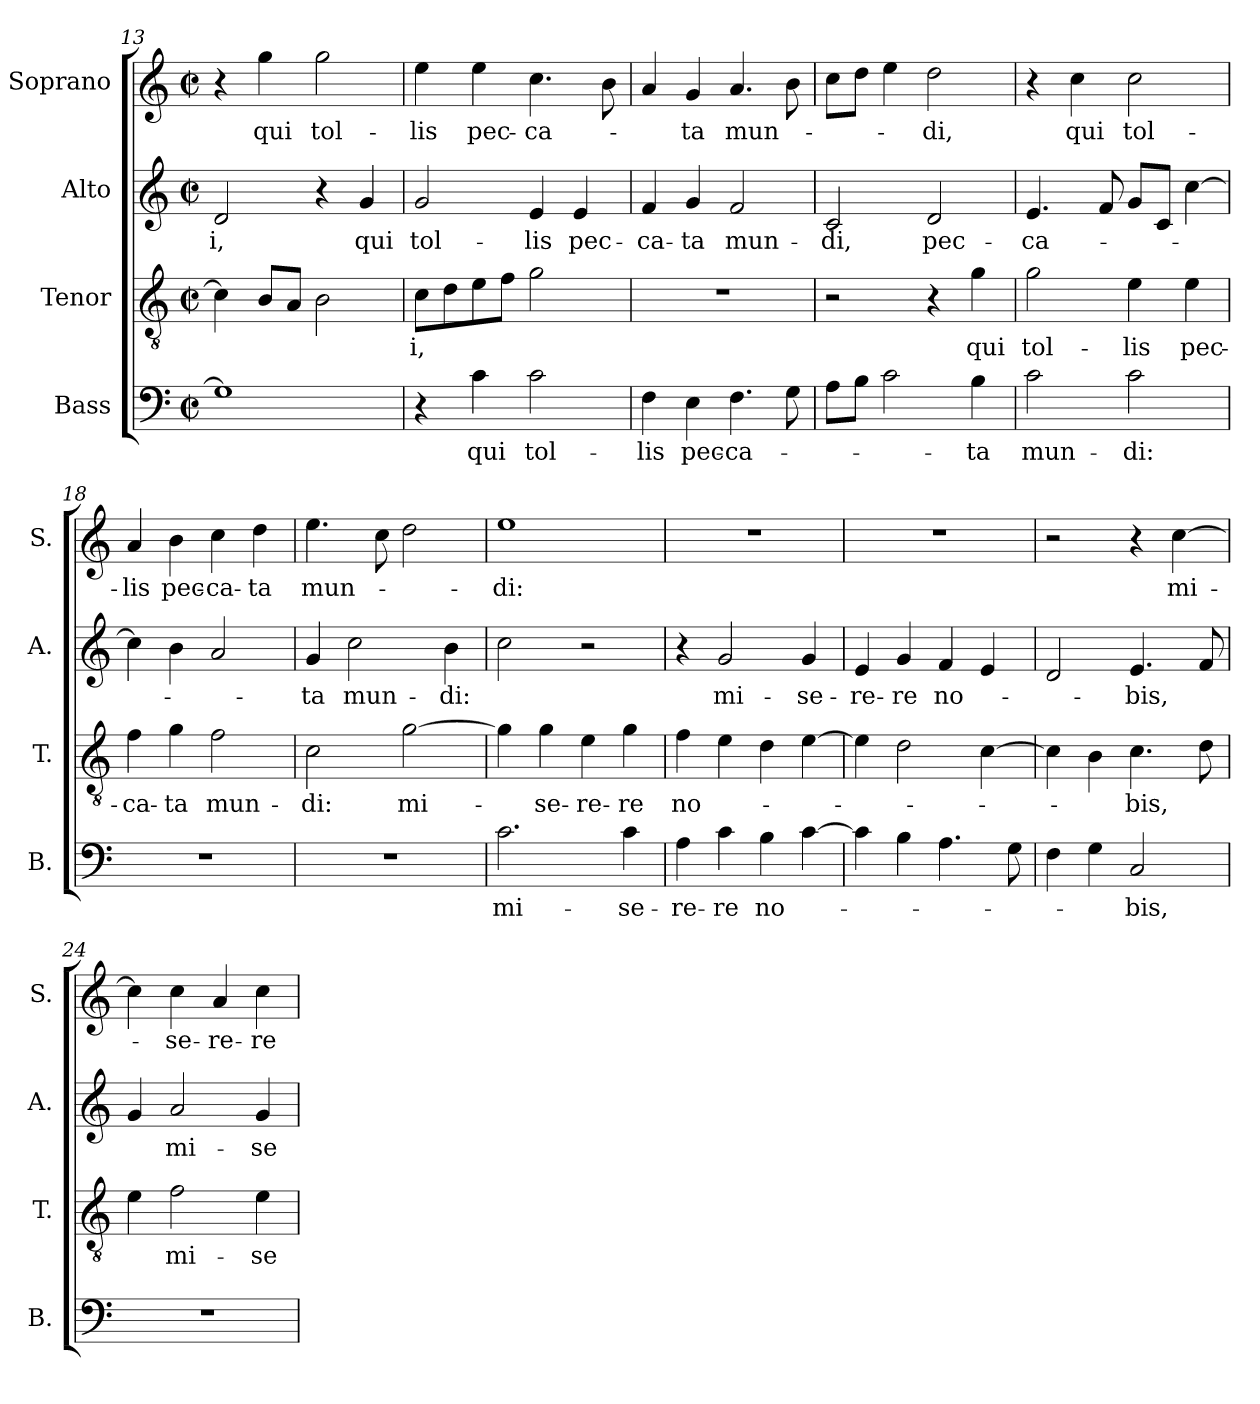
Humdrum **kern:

**kern	**text	**kern	**text	**kern	**text	**kern	**text
*part4	*part4	*part3	*part3	*part2	*part2	*part1	*part1
*staff4	*staff4	*staff3	*staff3	*staff2	*staff2	*staff1	*staff1
*I"Bass	*	*I"Tenor	*	*I"Alto	*	*I"Soprano	*
*I'B.	*	*I'T.	*	*I'A.	*	*I'S.	*
*clefF4	*	*clefGv2	*	*clefG2	*	*clefG2	*
*	*	*ITrd7c12	*	*	*	*	*
*k[]	*	*k[]	*	*k[]	*	*k[]	*
*C:	*	*C:	*	*C:	*	*C:	*
*M2/2	*	*M2/2	*	*M2/2	*	*M2/2	*
*met(c|)	*	*met(c|)	*	*met(c|)	*	*met(c|)	*
=13	=13	=13	=13	=13	=13	=13	=13
!	!	!	!	!	!LO:LY:b	!	!
1G]	.	4C\]	.	2d/	-i,	4r	.
!	!	!	!	!	!	!	!LO:LY:b
.	.	8BB/L	.	.	.	4gg\	qui
.	.	8AA/J	.	.	.	.	.
!	!	!	!	!	!	!	!LO:LY:b
.	.	2BB\	.	4r	.	2gg\	tol-
!	!	!	!	!	!LO:LY:b	!	!
.	.	.	.	4g/	qui	.	.
=14	=14	=14	=14	=14	=14	=14	=14
!	!	!	!LO:LY:b	!	!LO:LY:b	!	!LO:LY:b
4r	.	8C\L	-i,	2g/	tol-	4ee\	-lis
.	.	8D\	.	.	.	.	.
!	!LO:LY:b	!	!	!	!	!	!LO:LY:b
4c\	qui	8E\	.	.	.	4ee\	pec-
.	.	8F\J	.	.	.	.	.
!	!LO:LY:b	!	!	!	!LO:LY:b	!	!LO:LY:b
2c\	tol-	2G\	.	4e/	-lis	4.cc\	-ca-
!	!	!	!	!	!LO:LY:b	!	!
.	.	.	.	4e/	pec-	.	.
.	.	.	.	.	.	8b\	.
=15	=15	=15	=15	=15	=15	=15	=15
!	!LO:LY:b	!	!	!	!LO:LY:b	!	!
4F\	-lis	1r	.	4f/	-ca-	4a/	.
!	!LO:LY:b	!	!	!	!LO:LY:b	!	!LO:LY:b
4E\	pec-	.	.	4g/	-ta	4g/	-ta
!	!LO:LY:b	!	!	!	!LO:LY:b	!	!LO:LY:b
4.F\	-ca-	.	.	2f/	mun-	4.a/	mun-
8G\	.	.	.	.	.	8b\	.
=16	=16	=16	=16	=16	=16	=16	=16
!	!	!	!	!	!LO:LY:b	!	!
8A\L	.	2r	.	2c/	-di,	8cc\L	.
8B\J	.	.	.	.	.	8dd\J	.
2c\	.	.	.	.	.	4ee\	.
!	!	!	!	!	!LO:LY:b	!	!LO:LY:b
.	.	4r	.	2d/	pec-	2dd\	-di,
!	!LO:LY:b	!	!LO:LY:b	!	!	!	!
4B\	-ta	4G\	qui	.	.	.	.
=17	=17	=17	=17	=17	=17	=17	=17
!	!LO:LY:b	!	!LO:LY:b	!	!LO:LY:b	!	!
2c\	mun-	2G\	tol-	4.e/	-ca-	4r	.
!	!	!	!	!	!	!	!LO:LY:b
.	.	.	.	.	.	4cc\	qui
.	.	.	.	8f/	.	.	.
!	!LO:LY:b	!	!LO:LY:b	!	!	!	!LO:LY:b
2c\	-di:	4E\	-lis	8g/L	.	2cc\	tol-
.	.	.	.	8c/J	.	.	.
!	!	!	!LO:LY:b	!	!	!	!
.	.	4E\	pec-	[>4cc\	.	.	.
!!LO:PB:g=z
=18	=18	=18	=18	=18	=18	=18	=18
!	!	!	!LO:LY:b	!	!	!	!LO:LY:b
1r	.	4F\	-ca-	4cc\]	.	4a/	-lis
!	!	!	!LO:LY:b	!	!	!	!LO:LY:b
.	.	4G\	-ta	4b\	.	4b\	pec-
!	!	!	!LO:LY:b	!	!	!	!LO:LY:b
.	.	2F\	mun-	2a/	.	4cc\	-ca-
!	!	!	!	!	!	!	!LO:LY:b
.	.	.	.	.	.	4dd\	-ta
=19	=19	=19	=19	=19	=19	=19	=19
!	!	!	!LO:LY:b	!	!LO:LY:b	!	!LO:LY:b
1r	.	2C\	-di:	4g/	-ta	4.ee\	mun-
!	!	!	!	!	!LO:LY:b	!	!
.	.	.	.	2cc\	mun-	.	.
.	.	.	.	.	.	8cc\	.
!	!	!	!LO:LY:b	!	!	!	!
.	.	[>2G\	mi-	.	.	2dd\	.
!	!	!	!	!	!LO:LY:b	!	!
.	.	.	.	4b\	-di:	.	.
=20	=20	=20	=20	=20	=20	=20	=20
!	!LO:LY:b	!	!	!	!	!	!LO:LY:b
2.c\	mi-	4G\]	.	2cc\	.	1ee	-di:
!	!	!	!LO:LY:b	!	!	!	!
.	.	4G\	-se-	.	.	.	.
!	!	!	!LO:LY:b	!	!	!	!
.	.	4E\	-re-	2r	.	.	.
!	!LO:LY:b	!	!LO:LY:b	!	!	!	!
4c\	-se-	4G\	-re	.	.	.	.
=21	=21	=21	=21	=21	=21	=21	=21
!	!LO:LY:b	!	!LO:LY:b	!	!	!	!
4A\	-re-	4F\	no-	4r	.	1r	.
!	!LO:LY:b	!	!	!	!LO:LY:b	!	!
4c\	-re	4E\	.	2g/	mi-	.	.
!	!LO:LY:b	!	!	!	!	!	!
4B\	no-	4D\	.	.	.	.	.
!	!	!	!	!	!LO:LY:b	!	!
[>4c\	.	[>4E\	.	4g/	-se-	.	.
=22	=22	=22	=22	=22	=22	=22	=22
!	!	!	!	!	!LO:LY:b	!	!
4c\]	.	4E\]	.	4e/	-re-	1r	.
!	!	!	!	!	!LO:LY:b	!	!
4B\	.	2D\	.	4g/	-re	.	.
!	!	!	!	!	!LO:LY:b	!	!
4.A\	.	.	.	4f/	no-	.	.
.	.	[>4C\	.	4e/	.	.	.
8G\	.	.	.	.	.	.	.
=23	=23	=23	=23	=23	=23	=23	=23
4F\	.	4C\]	.	2d/	.	2r	.
4G\	.	4BB\	.	.	.	.	.
!	!LO:LY:b	!	!LO:LY:b	!	!LO:LY:b	!	!
2C/	-bis,	4.C\	-bis,	4.e/	-bis,	4r	.
!	!	!	!	!	!	!	!LO:LY:b
.	.	.	.	.	.	[>4cc\	mi-
.	.	8D\	.	8f/	.	.	.
!!LO:LB:g=z
=24	=24	=24	=24	=24	=24	=24	=24
1r	.	4E\	.	4g/	.	4cc\]	.
!	!	!	!LO:LY:b	!	!LO:LY:b	!	!LO:LY:b
.	.	2F\	mi-	2a/	mi-	4cc\	-se-
!	!	!	!	!	!	!	!LO:LY:b
.	.	.	.	.	.	4a/	-re-
!	!	!	!LO:LY:b	!	!LO:LY:b	!	!LO:LY:b
.	.	4E\	-se-	4g/	-se-	4cc\	-re
=	=	=	=	=	=	=	=
*-	*-	*-	*-	*-	*-	*-	*-
